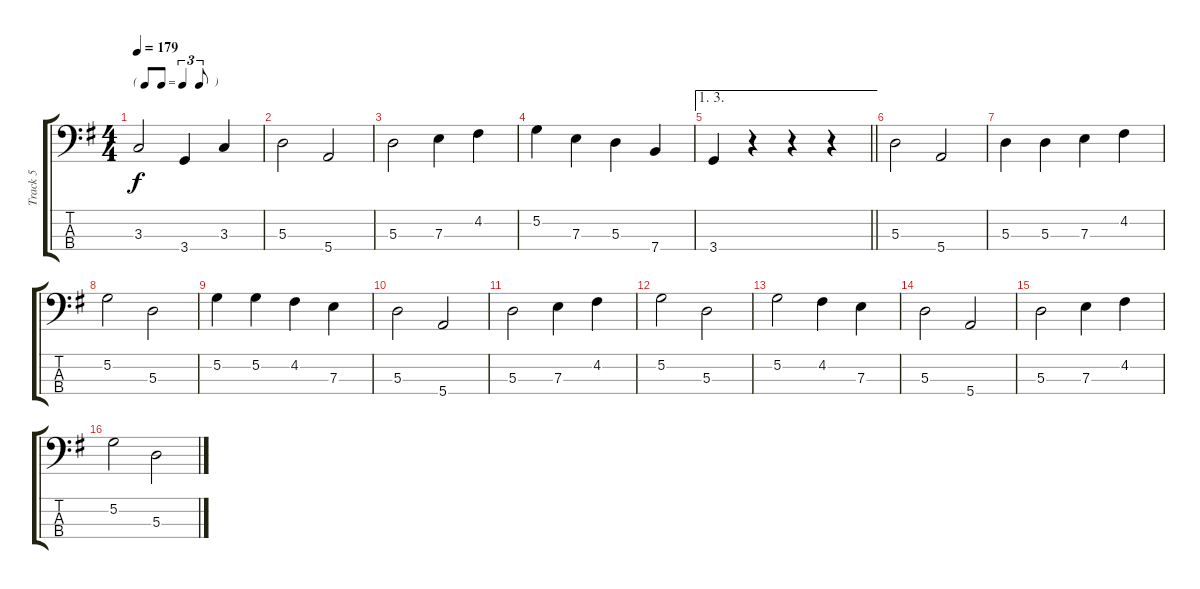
\track ("Track 5" "Track 5") {instrument electricbassfinger}
\staff {score tabs}
\tuning (G2 D2 A1 E1) {hide}
\ts (4 4)
\tf triplet8th
\tempo 179
\clef f4
\ks g
3.3.2{dy f} 3.4.4 3.3.4 |
5.3.2 5.4.2 |
5.3.2 7.3.4 4.2.4 |
5.2.4 7.3.4 5.3.4 7.4.4 |
\ae (1 3)
\barLineRight lightlight
3.4.4 r.4 r.4 r.4 |
5.3.2 5.4.2 |
5.3.4 5.3.4 7.3.4 4.2.4 |
5.2.2 5.3.2 |
5.2.4 5.2.4 4.2.4 7.3.4 |
5.3.2 5.4.2 |
5.3.2 7.3.4 4.2.4 |
5.2.2 5.3.2 |
5.2.2 4.2.4 7.3.4 |
5.3.2 5.4.2 |
5.3.2 7.3.4 4.2.4 |
5.2.2 5.3.2
